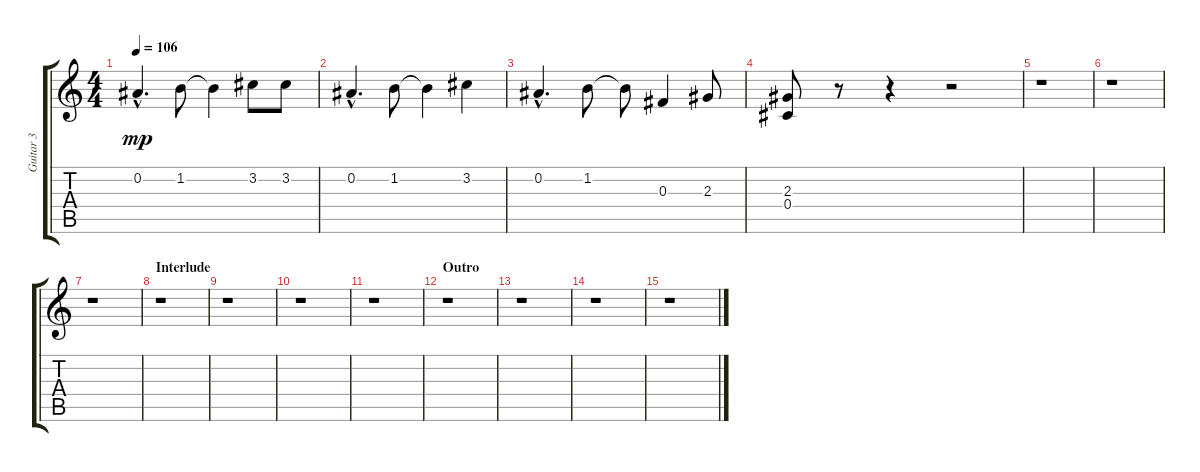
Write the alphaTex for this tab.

\track ("Guitar 3" "Guitar 3") {instrument distortionguitar}
\staff {score tabs}
\tuning (Eb4 Bb3 Gb3 Db3 Ab2 Db2) {hide}
\ts (4 4)
\tempo 106
\clef g2
\ks c
0.2{hac}.4{d dy mp} 1.2.8 1.2{t}.4 3.2.8 3.2.8 |
0.2{hac}.4{d} 1.2.8 1.2{t}.4 3.2.4 |
0.2{hac}.4{d} 1.2.8 1.2{t}.8 0.3.4 2.3.8 |
(2.3 0.4).8 r.8 r.4 r.2 |
r.1 |
r.1 |
r.1 |
\section ("" "Interlude")
r.1 |
r.1 |
r.1 |
r.1 |
\section ("" "Outro")
r.1 |
r.1 |
r.1 |
r.1
